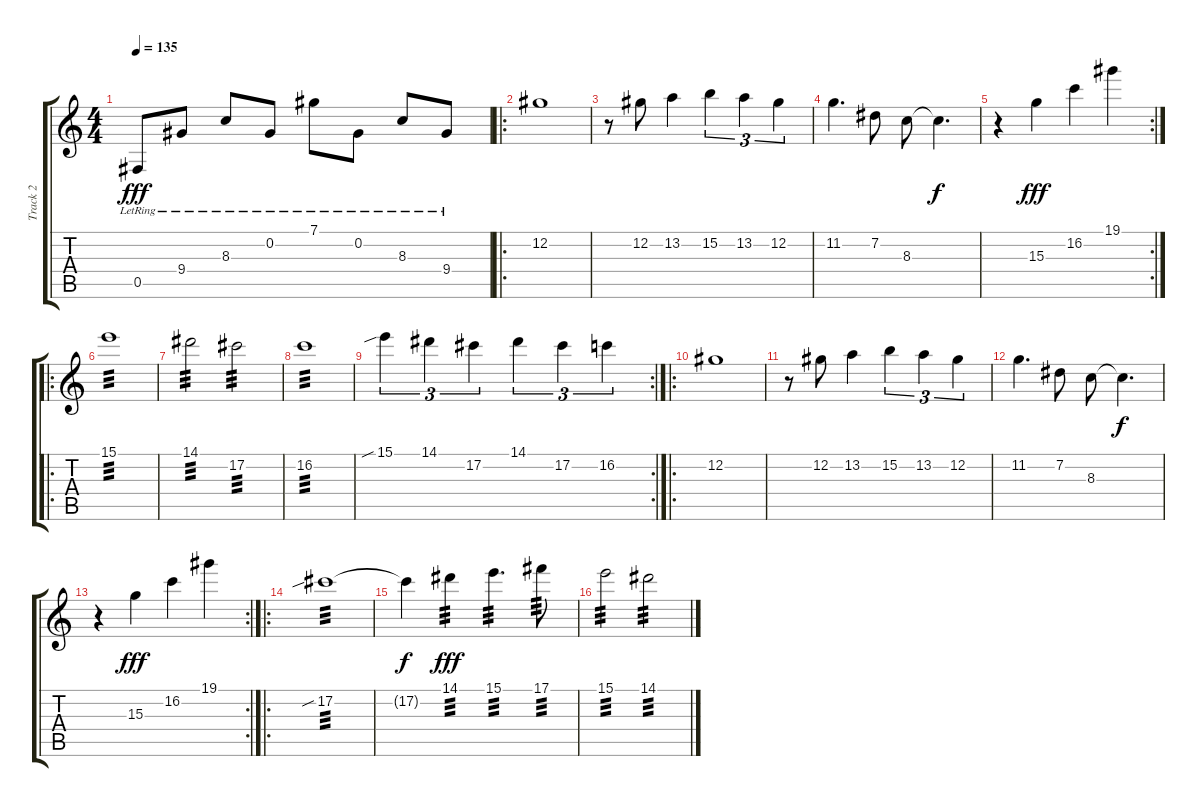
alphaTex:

\track ("Track 2" "Track 2") {instrument electricguitarjazz}
\staff {score tabs}
\tuning (Db4 Ab3 E3 B2 Gb2 B1) {hide}
\ts (4 4)
\tempo 135
\clef g2
\ks c
0.5{lr}.8{dy fff} 9.4{lr}.8 8.3{lr}.8 0.2{lr}.8 7.1{lr}.8 0.2{lr}.8 8.3{lr}.8 9.4{lr}.8 |
\ro
12.2.1{balance 8} |
r.8 12.2.8 13.2.4 15.2.4{tu (3 2)} 13.2.4{tu (3 2)} 12.2.4{tu (3 2)} |
11.2.4{d} 7.2.8 8.3.8 8.3{t}.4{d dy f} |
\rc 2
r.4 15.3.4{dy fff} 16.2.4 19.1.4 |
\ro
15.1.1{tp 3} |
14.1.2{tp 3} 17.2.2{tp 3} |
16.2.1{tp 3} |
\rc 2
15.1{sib}.4{tu (3 2)} 14.1.4{tu (3 2)} 17.2.4{tu (3 2)} 14.1.4{tu (3 2)} 17.2.4{tu (3 2)} 16.2.4{tu (3 2)} |
\ro
12.2.1 |
r.8 12.2.8 13.2.4 15.2.4{tu (3 2)} 13.2.4{tu (3 2)} 12.2.4{tu (3 2)} |
11.2.4{d} 7.2.8 8.3.8 8.3{t}.4{d dy f} |
\rc 2
r.4 15.3.4{dy fff} 16.2.4 19.1.4 |
\ro
17.2{sib}.1{tp 3} |
17.2{t}.4{dy f} 14.1.4{tp 3 dy fff} 15.1.4{d tp 3} 17.1.8{tp 3} |
15.1.2{tp 3} 14.1.2{tp 3}
